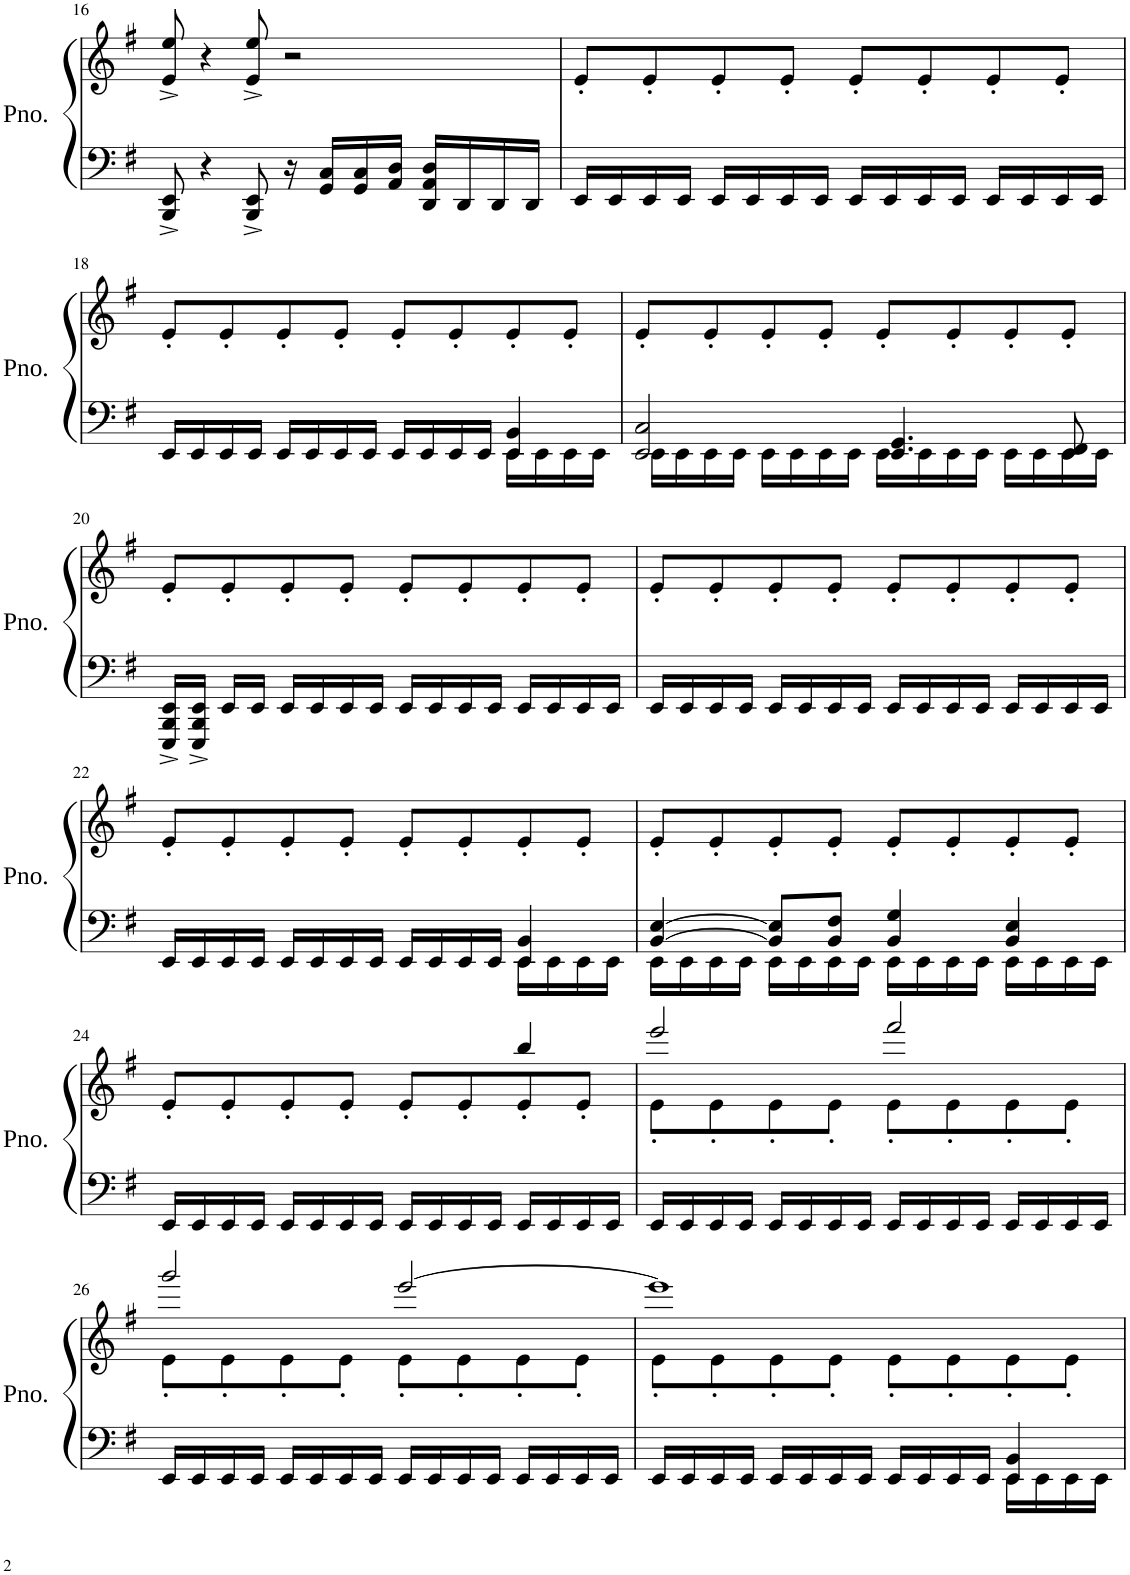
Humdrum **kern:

**kern	**kern
*part1	*part1
*staff2	*staff1
*I"Piano	*
*I'Pno.	*
!!LO:PB:g=z
*clefF4	*clefG2
*k[f#]	*k[f#]
*M4/4	*M4/4
=16	=16
8BBB/^ 8EE/^	8e/^ 8ee/^
4r	4r
8BBB/^ 8EE/^	8e/^ 8ee/^
16r	2r
16GG/ 16C/LL	.
16GG/ 16C/	.
16AA/ 16D/JJ	.
16DD/ 16AA/ 16D/LL	.
16DD/	.
16DD/	.
16DD/JJ	.
=17	=17
16EE/LL	8e'/L
16EE/	.
16EE/	8e'/
16EE/JJ	.
16EE/LL	8e'/
16EE/	.
16EE/	8e'/J
16EE/JJ	.
16EE/LL	8e'/L
16EE/	.
16EE/	8e'/
16EE/JJ	.
16EE/LL	8e'/
16EE/	.
16EE/	8e'/J
16EE/JJ	.
!!LO:LB:g=z
=18	=18
*^	*
16EE/LL	2.ryy	8e'/L
16EE/	.	.
16EE/	.	8e'/
16EE/JJ	.	.
16EE/LL	.	8e'/
16EE/	.	.
16EE/	.	8e'/J
16EE/JJ	.	.
16EE/LL	.	8e'/L
16EE/	.	.
16EE/	.	8e'/
16EE/JJ	.	.
4EE/ 4BB/	16EE\LL	8e'/
.	16EE\	.
.	16EE\	8e'/J
.	16EE\JJ	.
=19	=19	=19
2EE/ 2C/	16EE\LL	8e'/L
.	16EE\	.
.	16EE\	8e'/
.	16EE\JJ	.
.	16EE\LL	8e'/
.	16EE\	.
.	16EE\	8e'/J
.	16EE\JJ	.
4.EE/ 4.GG/	16EE\LL	8e'/L
.	16EE\	.
.	16EE\	8e'/
.	16EE\JJ	.
.	16EE\LL	8e'/
.	16EE\	.
8EE/ 8FF#/	16EE\	8e'/J
.	16EE\JJ	.
*v	*v	*
!!LO:LB:g=z
=20	=20
16EEE/^ 16BBB/^ 16EE/^LL	8e'/L
16EEE/^ 16BBB/^ 16EE/^JJ	.
16EE/LL	8e'/
16EE/JJ	.
16EE/LL	8e'/
16EE/	.
16EE/	8e'/J
16EE/JJ	.
16EE/LL	8e'/L
16EE/	.
16EE/	8e'/
16EE/JJ	.
16EE/LL	8e'/
16EE/	.
16EE/	8e'/J
16EE/JJ	.
=21	=21
16EE/LL	8e'/L
16EE/	.
16EE/	8e'/
16EE/JJ	.
16EE/LL	8e'/
16EE/	.
16EE/	8e'/J
16EE/JJ	.
16EE/LL	8e'/L
16EE/	.
16EE/	8e'/
16EE/JJ	.
16EE/LL	8e'/
16EE/	.
16EE/	8e'/J
16EE/JJ	.
!!LO:LB:g=z
=22	=22
*^	*
16EE/LL	2.ryy	8e'/L
16EE/	.	.
16EE/	.	8e'/
16EE/JJ	.	.
16EE/LL	.	8e'/
16EE/	.	.
16EE/	.	8e'/J
16EE/JJ	.	.
16EE/LL	.	8e'/L
16EE/	.	.
16EE/	.	8e'/
16EE/JJ	.	.
4EE/ 4BB/	16EE\LL	8e'/
.	16EE\	.
.	16EE\	8e'/J
.	16EE\JJ	.
=23	=23	=23
[4BB/ [4E/	16EE\LL	8e'/L
.	16EE\	.
.	16EE\	8e'/
.	16EE\JJ	.
8BB/] 8E/]L	16EE\LL	8e'/
.	16EE\	.
8BB/ 8F#/J	16EE\	8e'/J
.	16EE\JJ	.
4BB/ 4G/	16EE\LL	8e'/L
.	16EE\	.
.	16EE\	8e'/
.	16EE\JJ	.
4BB/ 4E/	16EE\LL	8e'/
.	16EE\	.
.	16EE\	8e'/J
.	16EE\JJ	.
*v	*v	*
!!LO:LB:g=z
=24	=24
*	*^
16EE/LL	8e'</L	2.ryy
16EE/	.	.
16EE/	8e'</	.
16EE/JJ	.	.
16EE/LL	8e'</	.
16EE/	.	.
16EE/	8e'</J	.
16EE/JJ	.	.
16EE/LL	8e'</L	.
16EE/	.	.
16EE/	8e'</	.
16EE/JJ	.	.
16EE/LL	8e'</	4bb/
16EE/	.	.
16EE/	8e'</J	.
16EE/JJ	.	.
=25	=25	=25
16EE/LL	2eee/	8e'\L
16EE/	.	.
16EE/	.	8e'\
16EE/JJ	.	.
16EE/LL	.	8e'\
16EE/	.	.
16EE/	.	8e'\J
16EE/JJ	.	.
16EE/LL	2fff#/	8e'\L
16EE/	.	.
16EE/	.	8e'\
16EE/JJ	.	.
16EE/LL	.	8e'\
16EE/	.	.
16EE/	.	8e'\J
16EE/JJ	.	.
!!LO:LB:g=z	!!
=26	=26	=26
16EE/LL	2ggg/	8e'\L
16EE/	.	.
16EE/	.	8e'\
16EE/JJ	.	.
16EE/LL	.	8e'\
16EE/	.	.
16EE/	.	8e'\J
16EE/JJ	.	.
16EE/LL	[2eee/	8e'\L
16EE/	.	.
16EE/	.	8e'\
16EE/JJ	.	.
16EE/LL	.	8e'\
16EE/	.	.
16EE/	.	8e'\J
16EE/JJ	.	.
=27	=27	=27
*^	*	*
16EE/LL	2.ryy	1eee]	8e'\L
16EE/	.	.	.
16EE/	.	.	8e'\
16EE/JJ	.	.	.
16EE/LL	.	.	8e'\
16EE/	.	.	.
16EE/	.	.	8e'\J
16EE/JJ	.	.	.
16EE/LL	.	.	8e'\L
16EE/	.	.	.
16EE/	.	.	8e'\
16EE/JJ	.	.	.
4EE/ 4BB/	16EE\LL	.	8e'\
.	16EE\	.	.
.	16EE\	.	8e'\J
.	16EE\JJ	.	.
*v	*v	*	*
*	*v	*v
=	=
*-	*-
